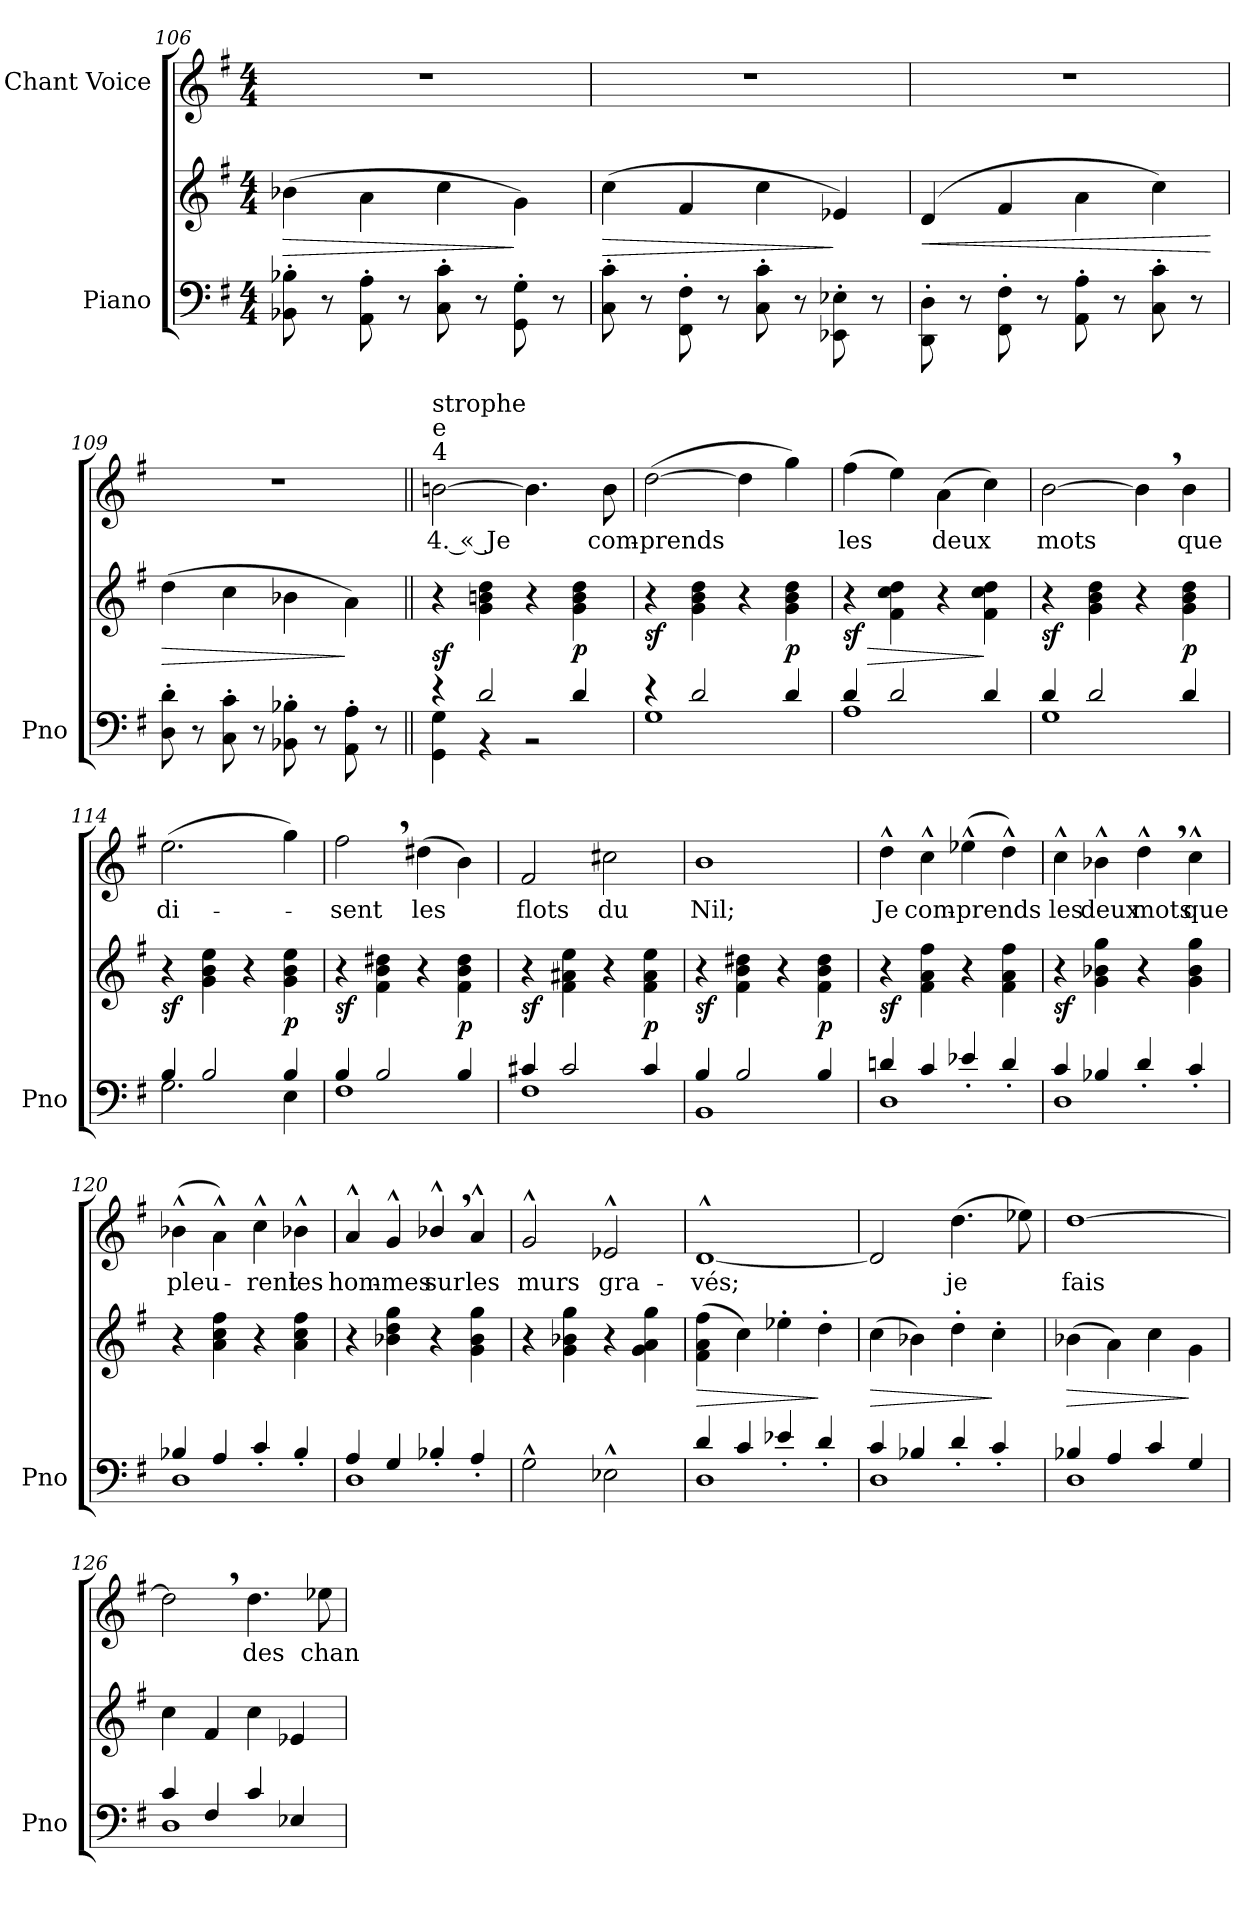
**kern	**kern	**dynam	**kern	**text
*part2	*part2	*part2	*part1	*part1
*staff3	*staff2	*staff2/3	*staff1	*staff1
*I"Piano	*	*	*I"Chant Voice	*
*I'Pno	*	*	*	*
*clefF4	*clefG2	*	*clefG2	*
*k[f#]	*k[f#]	*	*k[f#]	*
*M4/4	*M4/4	*	*M4/4	*
=106	=106	=106	=106	=106
!	!	!LO:HP:b	!	!
8BB-X\' 8B-X\'	(4b-X\	>	1r	.
8r	.	.	.	.
8AA\' 8A\'	4a\	.	.	.
8r	.	.	.	.
8C\' 8c\'	4cc\	.	.	.
8r	.	.	.	.
8GG\' 8G\'	4g\)	]	.	.
8r	.	.	.	.
=107	=107	=107	=107	=107
!	!	!LO:HP:b	!	!
8C\' 8c\'	(4cc\	>	1r	.
8r	.	.	.	.
8FF#\' 8F#\'	4f#/	.	.	.
8r	.	.	.	.
8C\' 8c\'	4cc\	.	.	.
8r	.	.	.	.
8EE-X\' 8E-X\'	4e-X/)	]	.	.
8r	.	.	.	.
=108	=108	=108	=108	=108
!	!	!LO:HP:b	!	!
8DD\' 8D\'	(>4d/	<	1r	.
8r	.	.	.	.
8FF#\' 8F#\'	4f#/	.	.	.
8r	.	.	.	.
8AA\' 8A\'	4a\	.	.	.
8r	.	.	.	.
8C\' 8c\'	4cc\)	.	.	.
8r	.	.	.	.
.	.	[	.	.
=109	=109	=109	=109	=109
!	!	!LO:HP:b	!	!
8D\' 8d\'	(4dd\	>	1r	.
8r	.	.	.	.
8C\' 8c\'	4cc\	.	.	.
8r	.	.	.	.
8BB-X\' 8B-X\'	4b-X\	.	.	.
8r	.	.	.	.
8AA\' 8A\'	4a\)	]	.	.
8r	.	.	.	.
=110||	=110||	=110||	=110||	=110||
*^	*	*	*	*
!	!	!	!	!LO:TX:a:t=4	!
!	!	!	!	!LO:TX:a:t=e	!
!	!	!	!	!LO:TX:a:t=strophe	!
!	!	!	!LO:DY:a=2	!	!
4r	4GG\ 4G\	4r	sf	[2bn\	4. « Je
2d/	4r	4g\ 4bn\ 4dd\	.	.	.
.	2r	4r	.	4.b\]	.
!	!	!	!LO:DY:b	!	!
4d/	.	4g\ 4b\ 4dd\	p	.	.
.	.	.	.	8b\	com-
=111	=111	=111	=111	=111	=111
!	!	!	!LO:DY:b	!	!
4r	1G	4r	sf	([2dd\	-prends
2d/	.	4g\ 4b\ 4dd\	.	.	.
.	.	4r	.	4dd\]	.
!	!	!	!LO:DY:b	!	!
4d/	.	4g\ 4b\ 4dd\	p	4gg\)	.
=112	=112	=112	=112	=112	=112
!	!	!	!LO:HP:b	!	!
!	!	!	!LO:DY:n=1:b	!	!
4d/	1A	4r	> sf	(4ff#\	les
2d/	.	4f#\ 4cc\ 4dd\	.	4ee\)	.
.	.	4r	.	(4a\	deux
4d/	.	4f#\ 4cc\ 4dd\	]	4cc\)	.
=113	=113	=113	=113	=113	=113
!	!	!	!LO:DY:b	!	!
4d/	1G	4r	sf	[2b\	mots
2d/	.	4g\ 4b\ 4dd\	.	.	.
.	.	4r	.	4b,\]	.
!	!	!	!LO:DY:b	!	!
4d/	.	4g\ 4b\ 4dd\	p	4b\	que
=114	=114	=114	=114	=114	=114
!	!	!	!LO:DY:b	!	!
4B/	2.G\	4r	sf	(2.ee\	di-
2B/	.	4g\ 4b\ 4ee\	.	.	.
.	.	4r	.	.	.
!	!	!	!LO:DY:b	!	!
4B/	4E\	4g\ 4b\ 4ee\	p	4gg\)	.
=115	=115	=115	=115	=115	=115
!	!	!	!LO:DY:b	!	!
4B/	1F#	4r	sf	2ff#,\	-sent
2B/	.	4f#\ 4b\ 4dd#X\	.	.	.
.	.	4r	.	(4dd#X\	les
!	!	!	!LO:DY:b	!	!
4B/	.	4f#\ 4b\ 4dd#\	p	4b\)	.
=116	=116	=116	=116	=116	=116
!	!	!	!LO:DY:b	!	!
4c#X/	1F#	4r	sf	2f#/	flots
2c#/	.	4f#\ 4a#X\ 4ee\	.	.	.
.	.	4r	.	2cc#X\	du
!	!	!	!LO:DY:b	!	!
4c#/	.	4f#\ 4a#\ 4ee\	p	.	.
=117	=117	=117	=117	=117	=117
!	!	!	!LO:DY:b	!	!
4B/	1BB	4r	sf	1b	Nil;
2B/	.	4f#\ 4b\ 4dd#X\	.	.	.
.	.	4r	.	.	.
!	!	!	!LO:DY:b	!	!
4B/	.	4f#\ 4b\ 4dd#\	p	.	.
=118	=118	=118	=118	=118	=118
!	!	!	!LO:DY:b	!	!
1D	4dn/	4r	sf	4dd^^\	Je
.	4c/	4f#\ 4a\ 4ff#\	.	4cc^^\	com-
.	4e-X'</	4r	.	(4ee-X^^\	-prends
.	4d'</	4f#\ 4a\ 4ff#\	.	4dd^^\)	.
=119	=119	=119	=119	=119	=119
!	!	!	!LO:DY:b	!	!
1D	4c/	4r	sf	4cc^^\	les
.	4B-X/	4g\ 4b-X\ 4gg\	.	4b-X^^\	deux
.	4d'</	4r	.	4dd^^,\	mots
.	4c'</	4g\ 4b-\ 4gg\	.	4cc^^\	que
=120	=120	=120	=120	=120	=120
1D	4B-X/	4r	.	(4b-X^^\	pleu-
.	4A/	4a\ 4cc\ 4ff#\	.	4a^^\)	.
.	4c'</	4r	.	4cc^^\	-rent
.	4B-'</	4a\ 4cc\ 4ff#\	.	4b-X^^\	les
=121	=121	=121	=121	=121	=121
1D	4A/	4r	.	4a^^/	hom-
.	4G/	4b-X\ 4dd\ 4gg\	.	4g^^/	-mes
.	4B-X'</	4r	.	4b-X^^,/	sur
.	4A'</	4g\ 4b-\ 4gg\	.	4a^^/	les
*v	*v	*	*	*	*
=122	=122	=122	=122	=122
2G^^\	4r	.	2g^^/	murs
.	4g\ 4b-X\ 4gg\	.	.	.
2E-X^^\	4r	.	2e-X^^/	gra-
.	4g\ 4a\ 4gg\	.	.	.
=123	=123	=123	=123	=123
*^	*	*	*	*
!	!	!	!LO:HP:b	!	!
1D	4d/	(4f#\ 4a\ 4ff#\	>	[1d^^	-vés;
.	4c/	4cc\)	.	.	.
.	4e-X'</	4ee-X'\	.	.	.
.	4d'</	4dd'\	]	.	.
=124	=124	=124	=124	=124	=124
!	!	!	!LO:HP:b	!	!
1D	4c/	(4cc\	>	2d/]	.
.	4B-X/	4b-X\)	.	.	.
.	4d'</	4dd'\	.	(4.dd\	je
.	4c'</	4cc'\	]	.	.
.	.	.	.	8ee-X\)	.
=125	=125	=125	=125	=125	=125
!	!	!	!LO:HP:b	!	!
1D	4B-X/	(4b-X\	>	[1dd	fais
.	4A/	4a\)	.	.	.
.	4c/	4cc\	.	.	.
.	4G/	4g\	]	.	.
=126	=126	=126	=126	=126	=126
1D	4c/	4cc\	.	2dd,\]	.
.	4F#/	4f#/	.	.	.
.	4c/	4cc\	.	4.dd\	des
.	4E-X/	4e-X/	.	.	.
.	.	.	.	8ee-X\	chan-
*v	*v	*	*	*	*
=	=	=	=	=
*-	*-	*-	*-	*-
